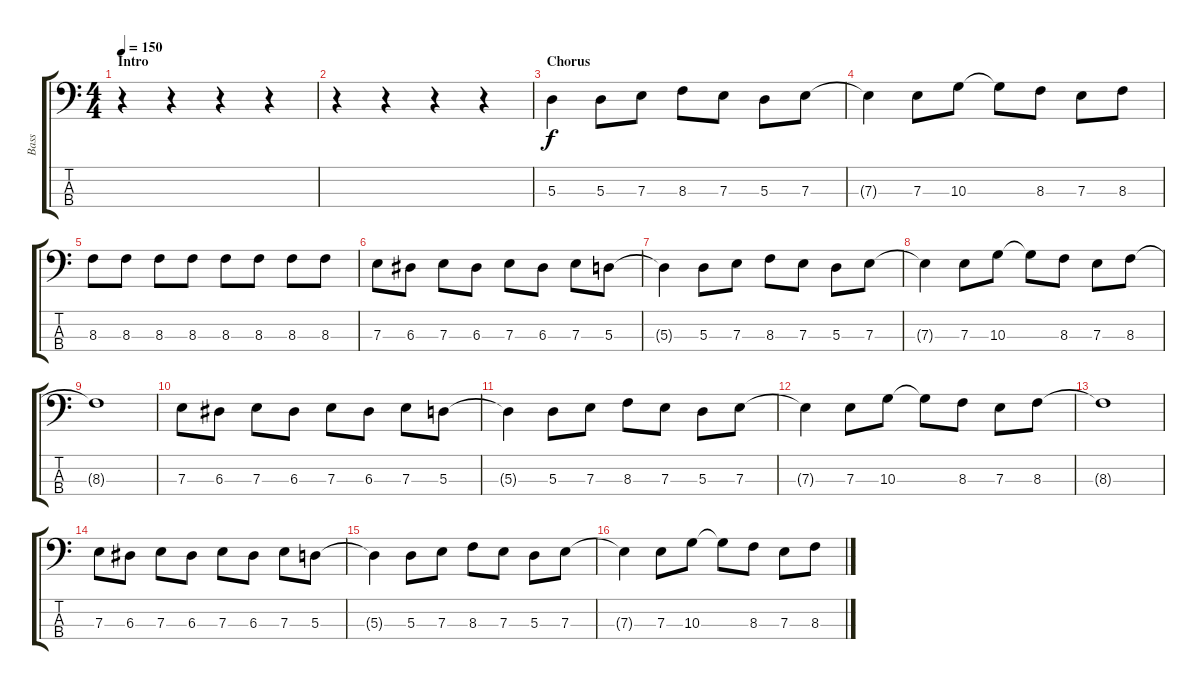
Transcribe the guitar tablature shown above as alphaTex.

\track ("Bass" "Bass") {instrument electricbassfinger}
\staff {score tabs}
\tuning (G2 D2 A1 E1) {hide}
\ts (4 4)
\section ("" "Intro")
\tempo 150
\clef f4
\ks c
r.4{dy f instrument electricbassfinger} r.4 r.4 r.4 |
r.4 r.4 r.4 r.4 |
\section ("" "Chorus")
5.3.4 5.3.8 7.3.8 8.3.8 7.3.8 5.3.8 7.3.8 |
7.3{t}.4 7.3.8 10.3.8 10.3{t}.8 8.3.8 7.3.8 8.3.8 |
8.3.8 8.3.8 8.3.8 8.3.8 8.3.8 8.3.8 8.3.8 8.3.8 |
7.3.8 6.3.8 7.3.8 6.3.8 7.3.8 6.3.8 7.3.8 5.3.8 |
5.3{t}.4 5.3.8 7.3.8 8.3.8 7.3.8 5.3.8 7.3.8 |
7.3{t}.4 7.3.8 10.3.8 10.3{t}.8 8.3.8 7.3.8 8.3.8 |
8.3{t}.1 |
7.3.8 6.3.8 7.3.8 6.3.8 7.3.8 6.3.8 7.3.8 5.3.8 |
5.3{t}.4 5.3.8 7.3.8 8.3.8 7.3.8 5.3.8 7.3.8 |
7.3{t}.4 7.3.8 10.3.8 10.3{t}.8 8.3.8 7.3.8 8.3.8 |
8.3{t}.1 |
7.3.8 6.3.8 7.3.8 6.3.8 7.3.8 6.3.8 7.3.8 5.3.8 |
5.3{t}.4 5.3.8 7.3.8 8.3.8 7.3.8 5.3.8 7.3.8 |
7.3{t}.4 7.3.8 10.3.8 10.3{t}.8 8.3.8 7.3.8 8.3.8
